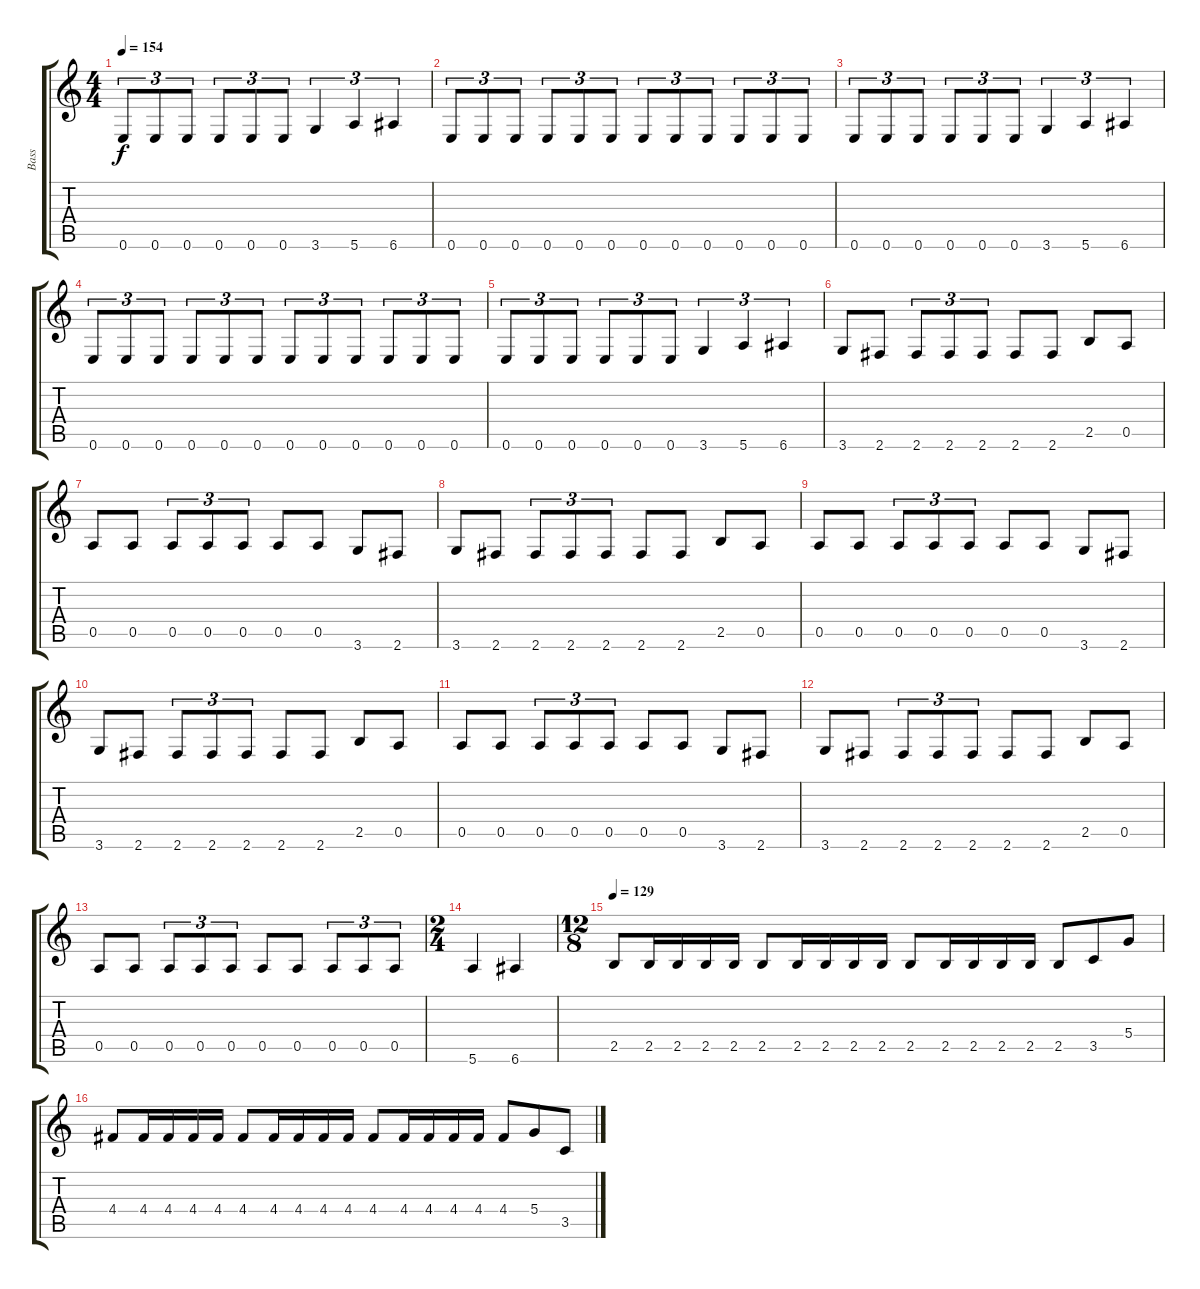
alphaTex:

\track ("Bass" "Bass") {instrument electricbasspick}
\staff {score tabs}
\tuning (E4 B3 G3 D3 A2 E2) {hide}
\ts (4 4)
\tempo 154
\clef g2
\ks c
0.6.8{tu (3 2) dy f} 0.6.8{tu (3 2)} 0.6.8{tu (3 2)} 0.6.8{tu (3 2)} 0.6.8{tu (3 2)} 0.6.8{tu (3 2)} 3.6.4{tu (3 2)} 5.6.4{tu (3 2)} 6.6.4{tu (3 2)} |
0.6.8{tu (3 2)} 0.6.8{tu (3 2)} 0.6.8{tu (3 2)} 0.6.8{tu (3 2)} 0.6.8{tu (3 2)} 0.6.8{tu (3 2)} 0.6.8{tu (3 2)} 0.6.8{tu (3 2)} 0.6.8{tu (3 2)} 0.6.8{tu (3 2)} 0.6.8{tu (3 2)} 0.6.8{tu (3 2)} |
0.6.8{tu (3 2)} 0.6.8{tu (3 2)} 0.6.8{tu (3 2)} 0.6.8{tu (3 2)} 0.6.8{tu (3 2)} 0.6.8{tu (3 2)} 3.6.4{tu (3 2)} 5.6.4{tu (3 2)} 6.6.4{tu (3 2)} |
0.6.8{tu (3 2)} 0.6.8{tu (3 2)} 0.6.8{tu (3 2)} 0.6.8{tu (3 2)} 0.6.8{tu (3 2)} 0.6.8{tu (3 2)} 0.6.8{tu (3 2)} 0.6.8{tu (3 2)} 0.6.8{tu (3 2)} 0.6.8{tu (3 2)} 0.6.8{tu (3 2)} 0.6.8{tu (3 2)} |
0.6.8{tu (3 2)} 0.6.8{tu (3 2)} 0.6.8{tu (3 2)} 0.6.8{tu (3 2)} 0.6.8{tu (3 2)} 0.6.8{tu (3 2)} 3.6.4{tu (3 2)} 5.6.4{tu (3 2)} 6.6.4{tu (3 2)} |
3.6.8 2.6.8 2.6.8{tu (3 2)} 2.6.8{tu (3 2)} 2.6.8{tu (3 2)} 2.6.8 2.6.8 2.5.8 0.5.8 |
0.5.8 0.5.8 0.5.8{tu (3 2)} 0.5.8{tu (3 2)} 0.5.8{tu (3 2)} 0.5.8 0.5.8 3.6.8 2.6.8 |
3.6.8 2.6.8 2.6.8{tu (3 2)} 2.6.8{tu (3 2)} 2.6.8{tu (3 2)} 2.6.8 2.6.8 2.5.8 0.5.8 |
0.5.8 0.5.8 0.5.8{tu (3 2)} 0.5.8{tu (3 2)} 0.5.8{tu (3 2)} 0.5.8 0.5.8 3.6.8 2.6.8 |
3.6.8 2.6.8 2.6.8{tu (3 2)} 2.6.8{tu (3 2)} 2.6.8{tu (3 2)} 2.6.8 2.6.8 2.5.8 0.5.8 |
0.5.8 0.5.8 0.5.8{tu (3 2)} 0.5.8{tu (3 2)} 0.5.8{tu (3 2)} 0.5.8 0.5.8 3.6.8 2.6.8 |
3.6.8 2.6.8 2.6.8{tu (3 2)} 2.6.8{tu (3 2)} 2.6.8{tu (3 2)} 2.6.8 2.6.8 2.5.8 0.5.8 |
0.5.8 0.5.8 0.5.8{tu (3 2)} 0.5.8{tu (3 2)} 0.5.8{tu (3 2)} 0.5.8 0.5.8 0.5.8{tu (3 2)} 0.5.8{tu (3 2)} 0.5.8{tu (3 2)} |
\ts (2 4)
5.6.4 6.6.4 |
\ts (12 8)
\tempo 129
2.5.8 2.5.16 2.5.16 2.5.16 2.5.16 2.5.8 2.5.16 2.5.16 2.5.16 2.5.16 2.5.8 2.5.16 2.5.16 2.5.16 2.5.16 2.5.8 3.5.8 5.4.8 |
4.4.8 4.4.16 4.4.16 4.4.16 4.4.16 4.4.8 4.4.16 4.4.16 4.4.16 4.4.16 4.4.8 4.4.16 4.4.16 4.4.16 4.4.16 4.4.8 5.4.8 3.5.8
